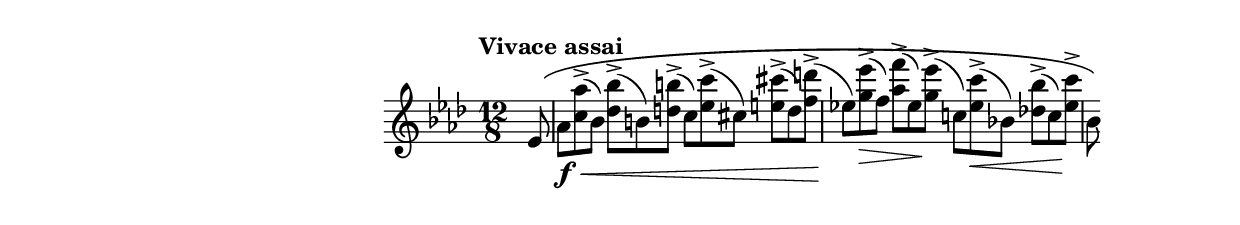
\version "2.15.30"
\include "indice.ily"
\new Staff \relative f {
  \time 12/8
  \key aes \major
  \clef treble
  \tempo "Vivace assai"
  \partial 8
  %need to tweak the slur shape
   es'8\(
   % accents should go inside slur
   aes8 \f\< <c aes'>->( bes)
   <des bes'>8->( b) <d b'>->(
   c) <es c'>->( cis)
   <e cis'>->( d) <f d'>-> \! (
   es!) <g es'>-> \> ( f)
   <aes f'>->( es)\! <g es'>->(
   c,!) <es c'>-> \< ( bes!)
   <des! bes'>->( c\! ) <es c'>->
   bes8
   
   \)
   
}